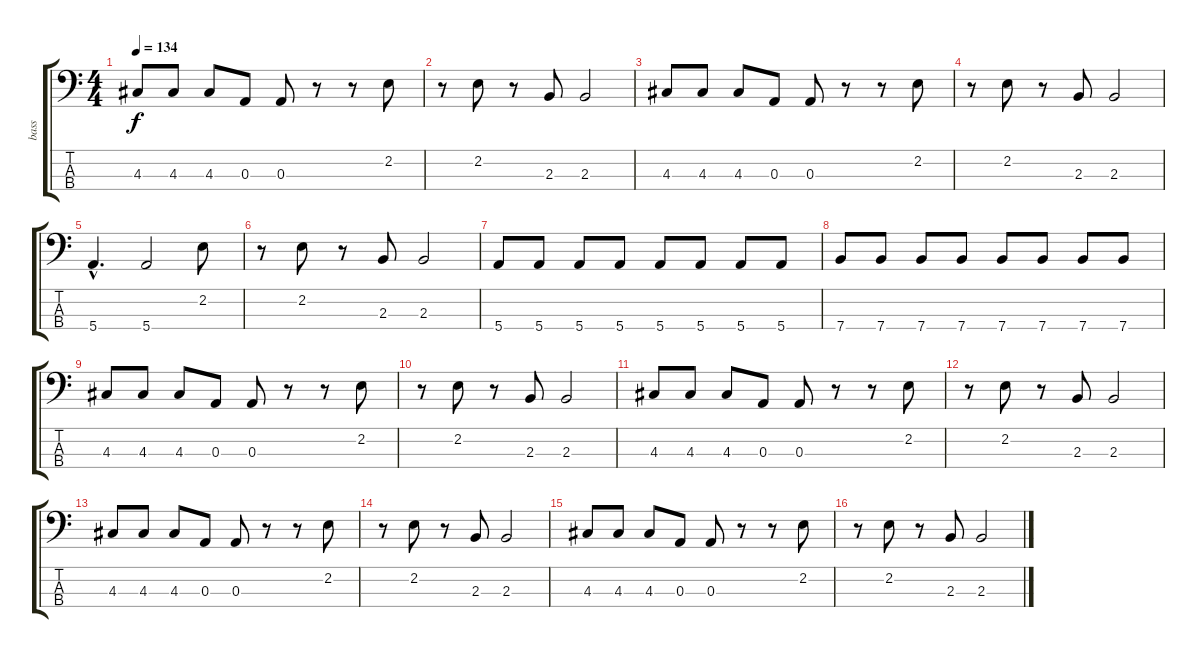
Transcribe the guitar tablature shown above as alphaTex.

\track ("bass" "bass") {instrument electricbassfinger}
\staff {score tabs}
\tuning (G2 D2 A1 E1) {hide}
\ts (4 4)
\tempo 134
\clef f4
\ks c
4.3.8{dy f} 4.3.8 4.3.8 0.3.8 0.3.8 r.8 r.8 2.2.8 |
r.8 2.2.8 r.8 2.3.8 2.3.2 |
4.3.8 4.3.8 4.3.8 0.3.8 0.3.8 r.8 r.8 2.2.8 |
r.8 2.2.8 r.8 2.3.8 2.3.2 |
5.4{hac}.4{d} 5.4.2 2.2.8 |
r.8 2.2.8 r.8 2.3.8 2.3.2 |
5.4.8 5.4.8 5.4.8 5.4.8 5.4.8 5.4.8 5.4.8 5.4.8 |
7.4.8 7.4.8 7.4.8 7.4.8 7.4.8 7.4.8 7.4.8 7.4.8 |
4.3.8 4.3.8 4.3.8 0.3.8 0.3.8 r.8 r.8 2.2.8 |
r.8 2.2.8 r.8 2.3.8 2.3.2 |
4.3.8 4.3.8 4.3.8 0.3.8 0.3.8 r.8 r.8 2.2.8 |
r.8 2.2.8 r.8 2.3.8 2.3.2 |
4.3.8 4.3.8 4.3.8 0.3.8 0.3.8 r.8 r.8 2.2.8 |
r.8 2.2.8 r.8 2.3.8 2.3.2 |
4.3.8 4.3.8 4.3.8 0.3.8 0.3.8 r.8 r.8 2.2.8 |
r.8 2.2.8 r.8 2.3.8 2.3.2
